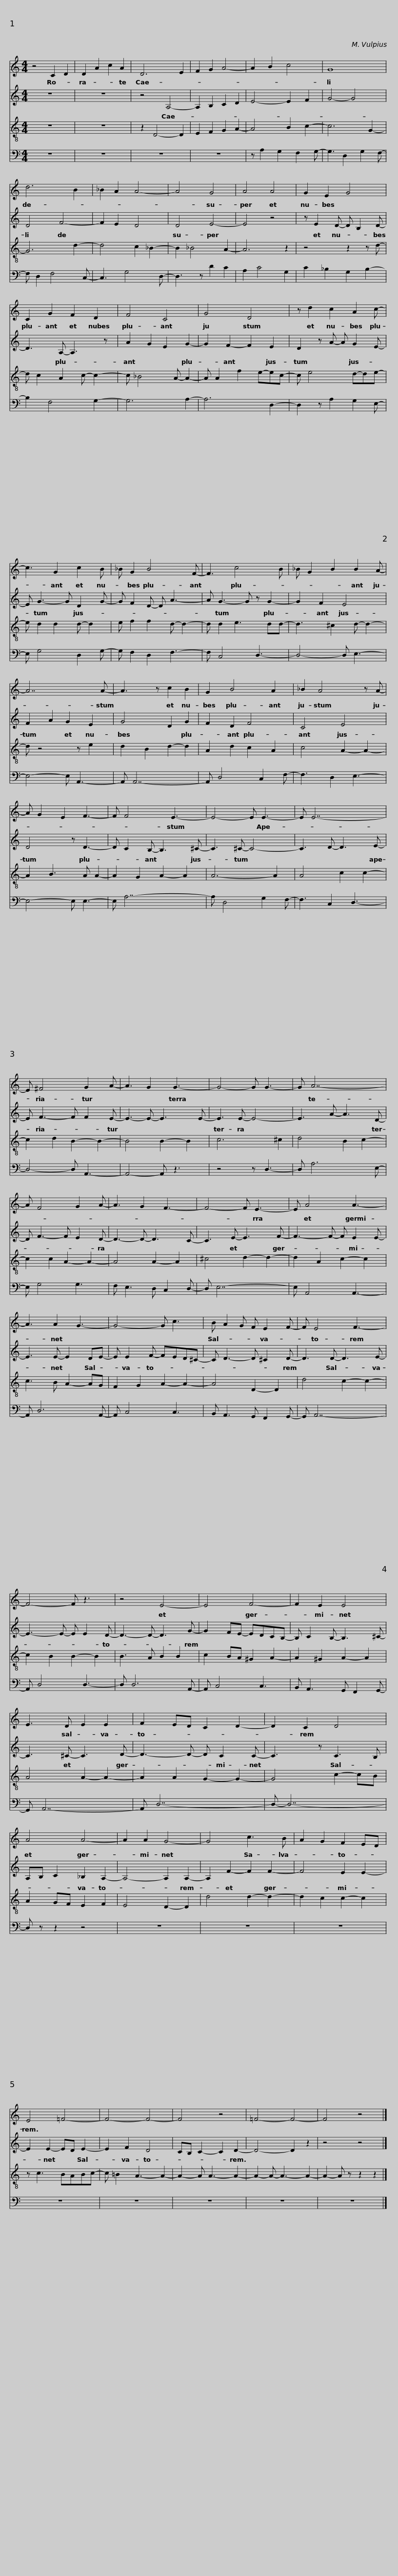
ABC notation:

X:1
%%score 1 2 3 4
L:1/8
M:4/4
I:linebreak $
K:C
V:1 treble
V:2 treble
V:3 treble-8
V:4 bass
V:1
 z4 C2 D2 | D2 A2 c2 A2 | D6 E2 | F2 G2 A4- | A2 B2 c4 | %5
 G8 | d6 B2 |$ _B2 A2 A4- | A4 G4 | A4 A4 | %10
 G2 E2 G4 | C2 G2 F2 D2 |$ F4 C4 | G4 D4 | z d2 c2 A2 c- | %15
 c3 G2 c2 B |$ _B G2 B4 F- | F3 c4 B | _B G2 B2 B2 A- | A7 A- | %20
 A3 z c2 B2 |$ G2 B4 A2 | _B2 A4 z A- | A G2 E2 F3- | F F4 E3- | %25
 E4- E E3- |$ E E7- | E ^F4 G2 A- | A3 G2 G3- | G4- G G3- | %30
 G A7- |$ A F4 G2 A- | A3 G2 F3- | F4- F E3- | E A4 A3- | %35
 A3 A2 G3- |$ G4- G c3 | B A2 G F E2 F- | F E4 F3- | F4- F z3 |$ %40
 z4 E4- | E4 F4- | F2 E2 E4 | E3 D E2 E2 |$ F2 ED C2 D2- | %45
 D2 C2 D4 | A4 A4- | A2 A2 G4- | G4 c3 B | A2 G2 F2 ED |$ %50
 E4 =F4- | F4- F4- | F4 z4 | =F4- F4- | F4 z4 |] %55
V:2
 z8 | z8 | z4 A,4- | A,2 B,2 C2 D2 | E4- E2 F2 | %5
 G4- G4 | D4 F4- |$ F2 E2 D4 | D4 E4- | E4 z4 | %10
 z E2 D- D B,2 D- | D3 A,- A,3 z |$ A2 G2 E2 G2- | G2 F2- F2 E2 | D2 z A- A G2 E- | %15
 E G3- G D2 G- |$ G F2 D- D A3- | A G3- G z G2- | G2 F2 E4 | F2 A2 G2 E2 | %20
 G4 D2 G2 |$ F2 D2 F4 | C4 E4 | D4 z D3- | D C2 B,- B,3 ^C- | %25
 C3 ^C- C4- |$ C3 D- D3 E- | E F3- F F2 E- | E3- E- E3 E- | E3 E- E4- | %30
 E3 A- A3 D- |$ D F3- F E2 D- | D3- D- D3 C- | C3 E- E3 F- | F3- F- F E2 E- | %35
 E3 E- E2 DE- |$ E E2 F- FED^C- | C D3- D ^C2 D- | D3 D- D3 E- | E3- E- E E2 D- |$ %40
 D3- D- D3 G- | G2 FE- EDCB,- | B, C2 B,- B,3 ^C- | C3 ^C- C3 D- |$ D3- D- D C2 C- | %45
 C3 z C3 B, | A,B, C2 _B,2 A,2- | A,4- A,2 A,2- | A,2 F2- F2 F2- | F4 E2 E2- |$ %50
 E2 E2- ED E2- | E2 F2 D4 | CB, C2- C2 D2- | D4- D2 z2 | z4 z4 |] %55
V:3
 z8 | z8 | z2 D4- D2 | E2 F2 G2 A2- | A4 B2 c2- | %5
 c6 G2- | G6 d2- |$ d4 c2 _B2- | B2 _B4 A2- | A6 z2 | %10
 z4 z2 z d- | d c2 A2 c- c2- |$ c _B4 A- A2- | A A2 f2 e-ec- | c e4 d-de- | %15
 e d2 d2 d- d2 |$ e f2 f2 d- d2- | d d2 e3 dd- | d3 ^c2 d- d2- | d z4 z e2 | %20
 d2 B2 d2- d2 |$ A2 d2 c2 A2 | c4 A2- A2- | A2 B3 A A2- | A2 G2 A2- A2 | %25
 A6- A2 |$ A4 c2 c2- | c2 d2 B2- B2- | B4 B2- B2 | c6 ^c2 | %30
 d4 B2 c2- |$ c2 c2 A2- A2- | A4 A2- A2 | ^c4 d2- d2- | d2 A2 c2- c2 | %35
 c3 B A2- AG |$ F2 G2 A2- A2- | A4 D2- D2 | d4 c2- c2- | c2 B2 B2- B2 |$ %40
 B3 A B2 B2 | c2 BA ^G2 A2- | A2 ^G2 A2- A2 | A4 A2- A2- |$ A2 A2 G2- G2- | %45
 G4 c2- cB | A2 GF E2 F2 | E4 D2- D2 | d4 d2- d2- | d2 c2 c2- c2 |$ %50
 z c3 BABc- | c =B2 A3- A2- | A2- A A3- A2- | A2- A- A3- A2- | A2- A z z2 z2 |] %55
V:4
 z8 | z8 | z8 | z8 | z A,2 G,2 F,2 G,- | %5
 G,3 D,2 G,2 F,- | F, D,2 F,4 C,- |$ C,3 G,4 D,- | D,3 z D2 C2 | A,2 C4 G,2 | %10
 C2 _B,2 G,2 B,2- | B,2 F,4 G,2- |$ G,6 A,2- | A,6 D,2- | D,2 z A,2 G,2 E,- | %15
 E, G,4 D,2 G,- |$ G, F,2 D,2 F,3- | F, C,4 D,3- | D,4- D, E,3- | E,4- E, A,,3- | %20
 A,, A,,7- |$ A,, D,4 C,2 F,- | F,3 D,2 E,3- | E,4- E, E,3- | E, A,7- | %25
 A, D,4 G,2 F,- |$ F,3 C,2 D,3- | D,4- D, A,,3- | A,,4- A,, z3 | z4 z D,3- | %30
 D, A,6 E,- |$ E, G,4 G,3 | F, E,3 D, C,2 D,- | D, E,7- | E, A,,4 A,,3- | %35
 A,, D,6 A,,- |$ A,, C,4 C,3 | B,, A,,3 G,, F,,2 G,,- | G,, A,,7- | A,, D,4 D,3- |$ %40
 D, D,6 A,,- | A,, C,4 C,3 | B,, A,,3 G,, F,,2 G,,- | G,, A,,7- |$ A,, D,7- | %45
 D,- D,7- | D, z z2 z4 | z8 | z8 | z8 |$ %50
 z8 | z8 | z8 | z8 | z8 |] %55
